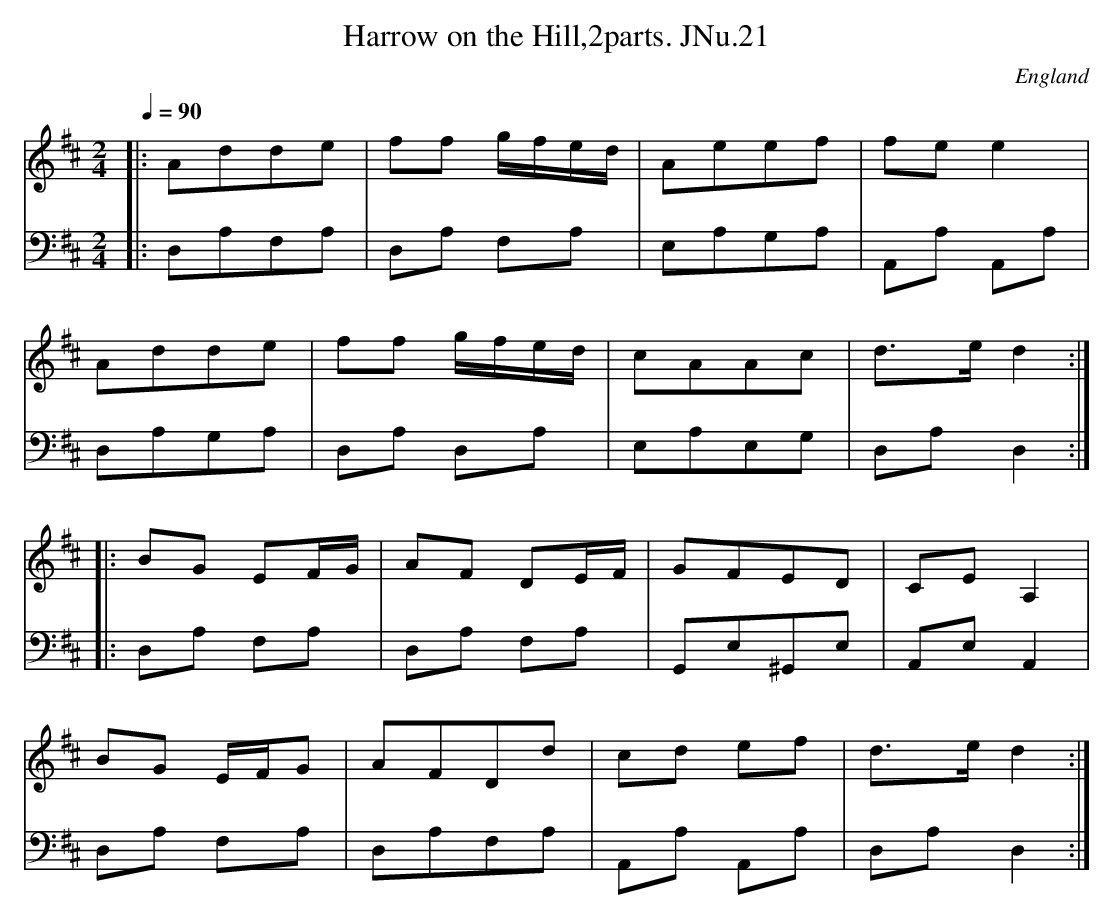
X:1
T:Harrow on the Hill,2parts. JNu.21
L:1/8
M:2/4
O:England
Q:1/4=90
V:1
V:2 clef=bass
K:D
[V:1] |: Adde | ff g/f/e/d/ | Aeef | fe e2 |
[V:2] |: D,A,F,A, | D,A, F,A, | E,A,G,A, | A,,A, A,,A, |
[V:1] Adde | ff g/f/e/d/ | cAAc | d>e d2 :|
[V:2] D,A,G,A, | D,A, D,A, | E,A,E,G, | D,A,D,2 :|
[V:1] |: BG EF/G/ | AF DE/F/ | GFED | CE A,2 |
[V:2] |: D,A, F,A, | D,A, F,A, | G,,E,^G,,E, | A,,E,A,,2 |
[V:1] BG E/F/G | AFDd | cd ef | d>e d2 :|
[V:2] D,A, F,A, | D,A,F,A, | A,,A, A,,A, | D,A,D,2 :|
